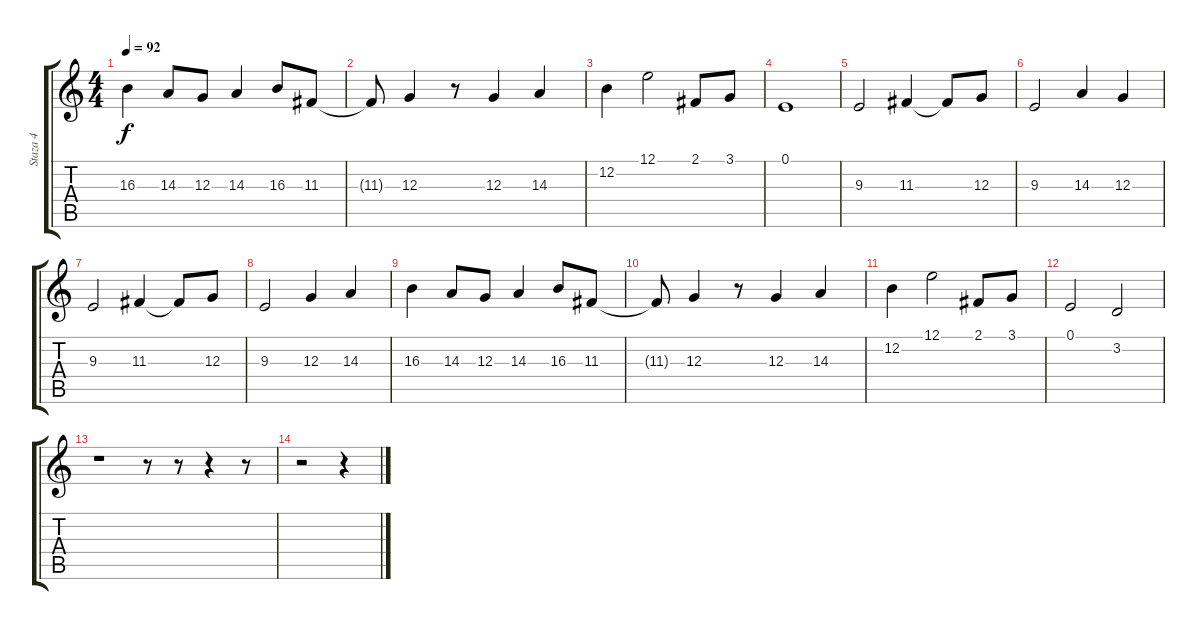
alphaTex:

\track ("Staza 4" "Staza 4") {instrument violin}
\staff {score tabs}
\tuning (E4 B3 G3 D3 A2 E2) {hide}
\ts (4 4)
\tempo 92
\clef g2
\ks c
16.3.4{dy f} 14.3.8 12.3.8 14.3.4 16.3.8 11.3.8 |
11.3{t}.8 12.3.4 r.8 12.3.4 14.3.4 |
12.2.4 12.1.2 2.1.8 3.1.8 |
0.1.1 |
9.3.2 11.3.4 11.3{t}.8 12.3.8 |
9.3.2 14.3.4 12.3.4 |
9.3.2 11.3.4 11.3{t}.8 12.3.8 |
9.3.2 12.3.4 14.3.4 |
16.3.4 14.3.8 12.3.8 14.3.4 16.3.8 11.3.8 |
11.3{t}.8 12.3.4 r.8 12.3.4 14.3.4 |
12.2.4 12.1.2 2.1.8 3.1.8 |
0.1.2 3.2.2 |
r.1 r.8 r.8 r.4 r.8 |
r.2 r.4
